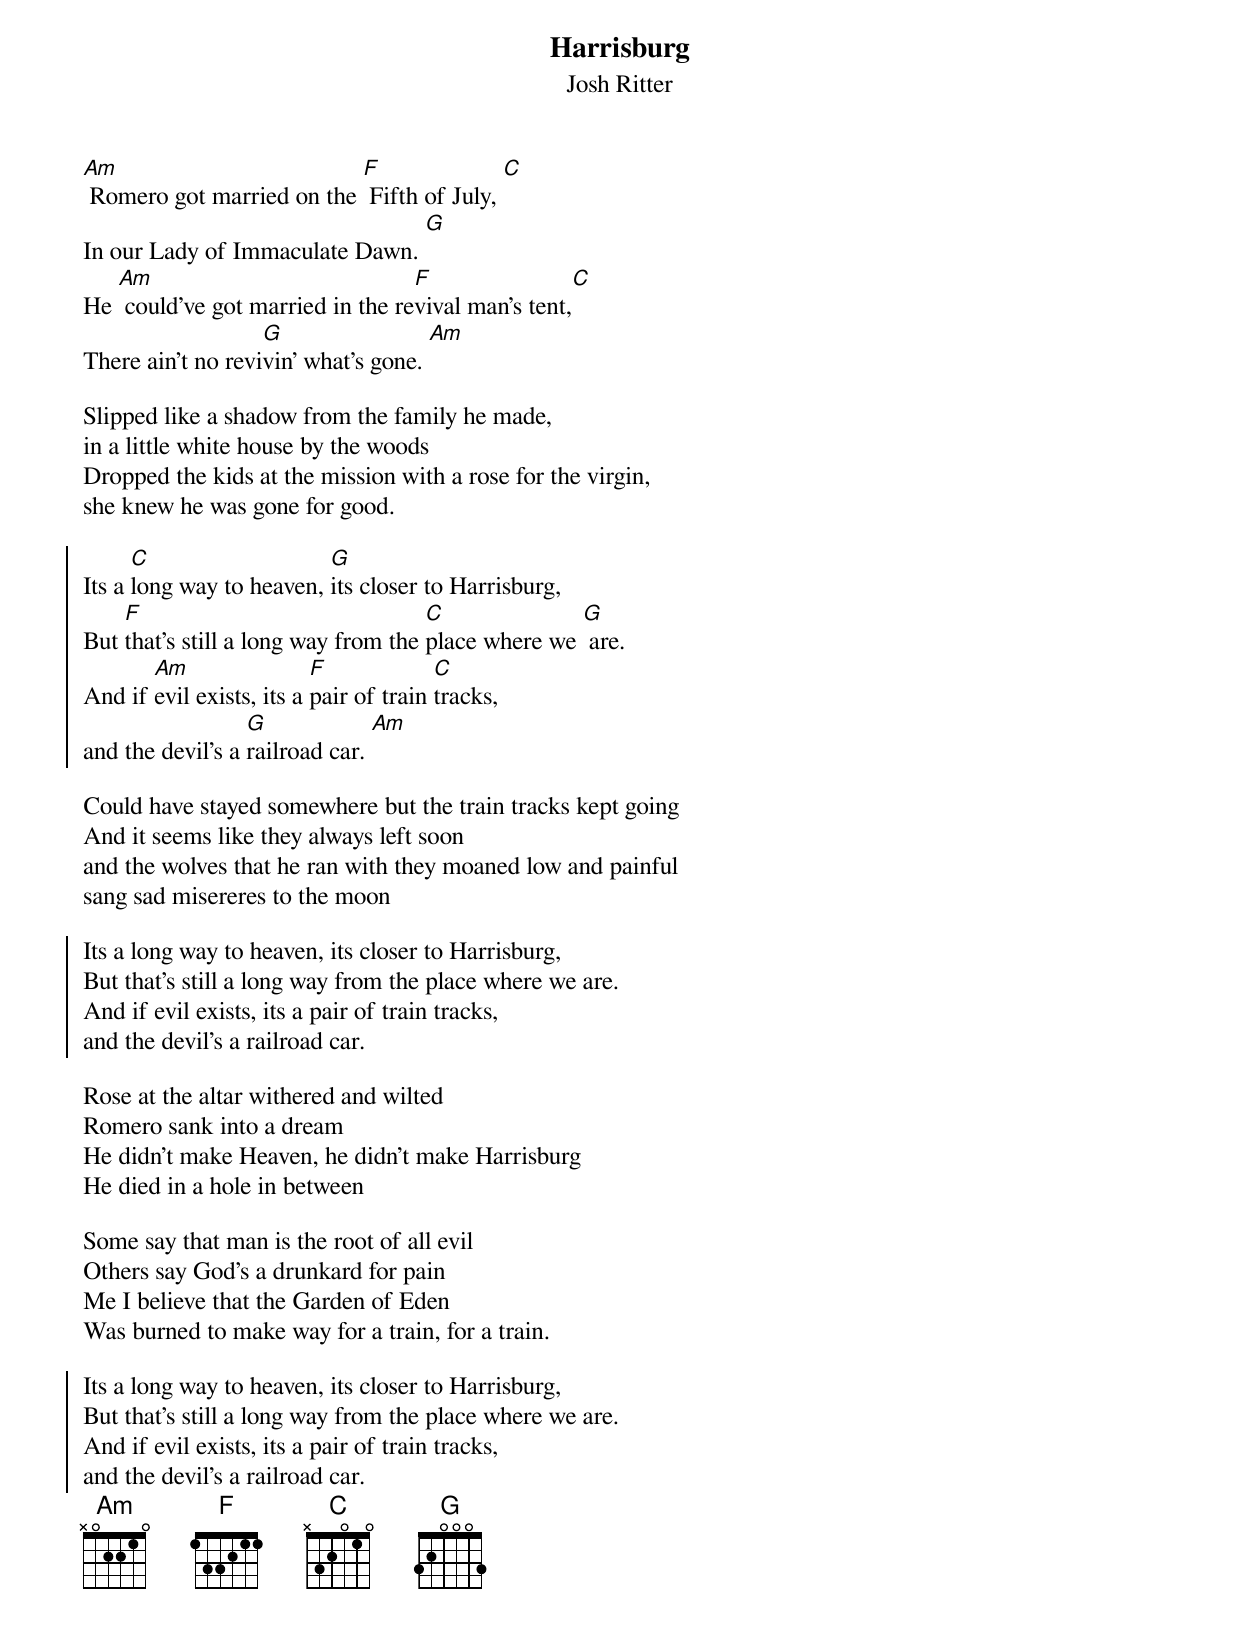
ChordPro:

{t:Harrisburg}
{st:Josh Ritter}

[Am] Romero got married on the [F] Fifth of July, [C]
In our Lady of Immaculate Dawn. [G]
He [Am] could've got married in the re[F]vival man's tent,[C]
There ain't no revi[G]vin' what's gone. [Am]

Slipped like a shadow from the family he made,
in a little white house by the woods
Dropped the kids at the mission with a rose for the virgin,
she knew he was gone for good.

{soc}
Its a [C]long way to heaven, [G]its closer to Harrisburg,
But [F]that's still a long way from the [C]place where we [G] are.
And if [Am]evil exists, its a [F]pair of train [C]tracks,
and the devil's a [G]railroad car. [Am]
{eoc}

Could have stayed somewhere but the train tracks kept going
And it seems like they always left soon
and the wolves that he ran with they moaned low and painful
sang sad misereres to the moon

{soc}
Its a long way to heaven, its closer to Harrisburg,
But that's still a long way from the place where we are.
And if evil exists, its a pair of train tracks,
and the devil's a railroad car.
{eoc}

Rose at the altar withered and wilted
Romero sank into a dream
He didn't make Heaven, he didn't make Harrisburg
He died in a hole in between

Some say that man is the root of all evil
Others say God's a drunkard for pain
Me I believe that the Garden of Eden
Was burned to make way for a train, for a train.

{soc}
Its a long way to heaven, its closer to Harrisburg,
But that's still a long way from the place where we are.
And if evil exists, its a pair of train tracks,
and the devil's a railroad car.
{eoc}
